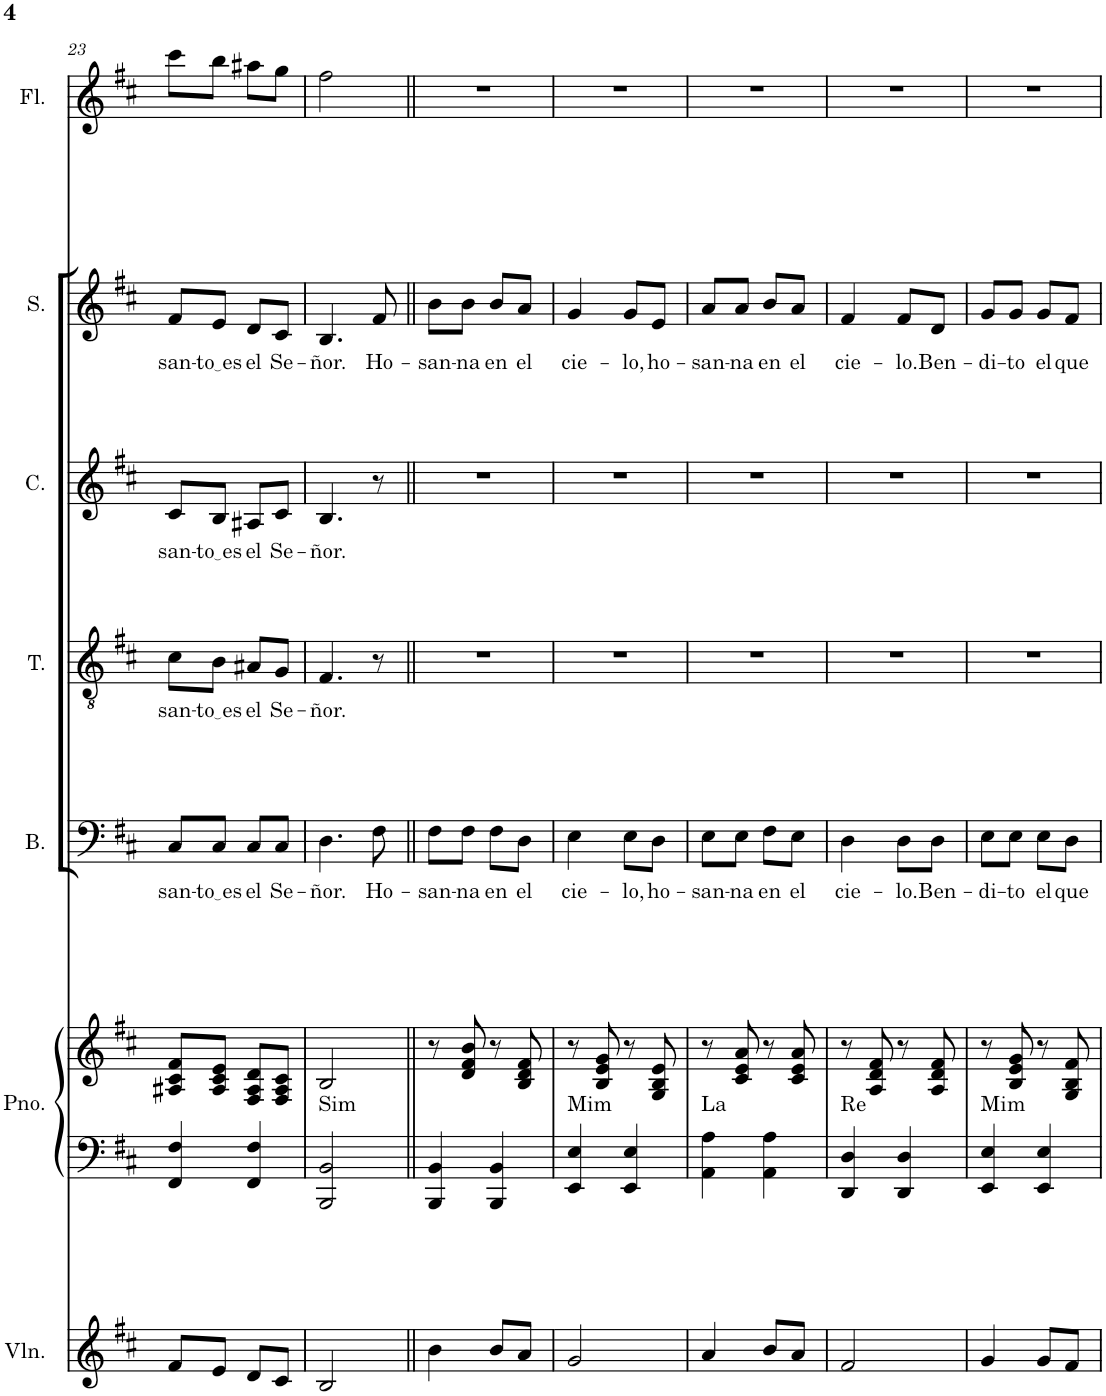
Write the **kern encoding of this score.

**kern	**kern	**kern	**harte	**kern	**text	**kern	**text	**kern	**text	**kern	**text	**kern
*part7	*part6	*part6	*part6	*part5	*part5	*part4	*part4	*part3	*part3	*part2	*part2	*part1
*staff8	*staff7	*staff6	*	*staff5	*staff5	*staff4	*staff4	*staff3	*staff3	*staff2	*staff2	*staff1
*I"Violín	*I"Piano	*	*	*I"Bajo	*	*I"Tenor	*	*I"Contralto	*	*I"Soprano	*	*I"Flauta
*I'Vln.	*I'Pno.	*	*	*I'B.	*	*I'T.	*	*I'C.	*	*I'S.	*	*I'Fl.
!!LO:PB:g=z
*clefG2	*clefF4	*clefG2	*	*clefF4	*	*clefGv2	*	*clefG2	*	*clefG2	*	*clefG2
*k[f#c#]	*k[f#c#]	*k[f#c#]	*	*k[f#c#]	*	*k[f#c#]	*	*k[f#c#]	*	*k[f#c#]	*	*k[f#c#]
*M2/4	*M2/4	*M2/4	*	*M2/4	*	*M2/4	*	*M2/4	*	*M2/4	*	*M2/4
=23	=23	=23	=23	=23	=23	=23	=23	=23	=23	=23	=23	=23
!	!	!	!	!	!LO:LY:b	!	!LO:LY:b	!	!LO:LY:b	!	!LO:LY:b	!
8f#/L	4FF#/ 4F#/	8A#X/ 8c#/ 8f#/L	.	8C#/L	san-	8c#\L	san-	8c#/L	san-	8f#/L	san-	8ccc#\L
!	!	!	!	!	!LO:LY:b	!	!LO:LY:b	!	!LO:LY:b	!	!LO:LY:b	!
8e/J	.	8A#/ 8c#/ 8e/J	.	8C#/J	to es	8B\J	to es	8B/J	to es	8e/J	to es	8bb\J
!	!	!	!	!	!LO:LY:b	!	!LO:LY:b	!	!LO:LY:b	!	!LO:LY:b	!
8d/L	4FF#/ 4F#/	8F#/ 8A#/ 8d/L	.	8C#/L	el	8A#X/L	el	8A#X/L	el	8d/L	el	8aa#X\L
!	!	!	!	!	!LO:LY:b	!	!LO:LY:b	!	!LO:LY:b	!	!LO:LY:b	!
8c#/J	.	8F#/ 8A#/ 8c#/J	.	8C#/J	Se-	8G/J	Se-	8c#/J	Se-	8c#/J	Se-	8gg\J
=24	=24	=24	=24	=24	=24	=24	=24	=24	=24	=24	=24	=24
!	!	!	!LO:H:kt=Sim	!	!LO:LY:b	!	!LO:LY:b	!	!LO:LY:b	!	!LO:LY:b	!
2B/	2BBB/ 2BB/	2B/	N	4.D\	-ñor.	4.F#/	-ñor.	4.B/	-ñor.	4.B/	-ñor.	2ff#\
!	!	!	!	!	!LO:LY:b	!	!	!	!	!	!LO:LY:b	!
.	.	.	.	8F#\	Ho-	8r	.	8r	.	8f#/	Ho-	.
=25||	=25||	=25||	=25||	=25||	=25||	=25||	=25||	=25||	=25||	=25||	=25||	=25||
!	!	!	!	!	!LO:LY:b	!	!	!	!	!	!LO:LY:b	!
4b\	4BBB/ 4BB/	8r	.	8F#\L	-san-	2r	.	2r	.	8b\L	-san-	2r
!	!	!	!	!	!LO:LY:b	!	!	!	!	!	!LO:LY:b	!
.	.	8d/ 8f#/ 8b/	.	8F#\J	-na	.	.	.	.	8b\J	-na	.
!	!	!	!	!	!LO:LY:b	!	!	!	!	!	!LO:LY:b	!
8b/L	4BBB/ 4BB/	8r	.	8F#\L	en	.	.	.	.	8b/L	en	.
!	!	!	!	!	!LO:LY:b	!	!	!	!	!	!LO:LY:b	!
8a/J	.	8B/ 8d/ 8f#/	.	8D\J	el	.	.	.	.	8a/J	el	.
=26	=26	=26	=26	=26	=26	=26	=26	=26	=26	=26	=26	=26
!	!	!	!LO:H:kt=Mim	!	!LO:LY:b	!	!	!	!	!	!LO:LY:b	!
2g/	4EE/ 4E/	8r	N	4E\	cie-	2r	.	2r	.	4g/	cie-	2r
.	.	8B/ 8e/ 8g/	.	.	.	.	.	.	.	.	.	.
!	!	!	!	!	!LO:LY:b	!	!	!	!	!	!LO:LY:b	!
.	4EE/ 4E/	8r	.	8E\L	-lo,	.	.	.	.	8g/L	-lo,	.
!	!	!	!	!	!LO:LY:b	!	!	!	!	!	!LO:LY:b	!
.	.	8G/ 8B/ 8e/	.	8D\J	ho-	.	.	.	.	8e/J	ho-	.
=27	=27	=27	=27	=27	=27	=27	=27	=27	=27	=27	=27	=27
!	!	!	!LO:H:kt=La	!	!LO:LY:b	!	!	!	!	!	!LO:LY:b	!
4a/	4AA\ 4A\	8r	N	8E\L	-san-	2r	.	2r	.	8a/L	-san-	2r
!	!	!	!	!	!LO:LY:b	!	!	!	!	!	!LO:LY:b	!
.	.	8c#/ 8e/ 8a/	.	8E\J	-na	.	.	.	.	8a/J	-na	.
!	!	!	!	!	!LO:LY:b	!	!	!	!	!	!LO:LY:b	!
8b/L	4AA\ 4A\	8r	.	8F#\L	en	.	.	.	.	8b/L	en	.
!	!	!	!	!	!LO:LY:b	!	!	!	!	!	!LO:LY:b	!
8a/J	.	8c#/ 8e/ 8a/	.	8E\J	el	.	.	.	.	8a/J	el	.
=28	=28	=28	=28	=28	=28	=28	=28	=28	=28	=28	=28	=28
!	!	!	!LO:H:kt=Re	!	!LO:LY:b	!	!	!	!	!	!LO:LY:b	!
2f#/	4DD/ 4D/	8r	N	4D\	cie-	2r	.	2r	.	4f#/	cie-	2r
.	.	8A/ 8d/ 8f#/	.	.	.	.	.	.	.	.	.	.
!	!	!	!	!	!LO:LY:b	!	!	!	!	!	!LO:LY:b	!
.	4DD/ 4D/	8r	.	8D\L	-lo.	.	.	.	.	8f#/L	-lo.	.
!	!	!	!	!	!LO:LY:b	!	!	!	!	!	!LO:LY:b	!
.	.	8A/ 8d/ 8f#/	.	8D\J	Ben-	.	.	.	.	8d/J	Ben-	.
=29	=29	=29	=29	=29	=29	=29	=29	=29	=29	=29	=29	=29
!	!	!	!LO:H:kt=Mim	!	!LO:LY:b	!	!	!	!	!	!LO:LY:b	!
4g/	4EE/ 4E/	8r	N	8E\L	-di-	2r	.	2r	.	8g/L	-di-	2r
!	!	!	!	!	!LO:LY:b	!	!	!	!	!	!LO:LY:b	!
.	.	8B/ 8e/ 8g/	.	8E\J	-to	.	.	.	.	8g/J	-to	.
!	!	!	!	!	!LO:LY:b	!	!	!	!	!	!LO:LY:b	!
8g/L	4EE/ 4E/	8r	.	8E\L	el	.	.	.	.	8g/L	el	.
!	!	!	!	!	!LO:LY:b	!	!	!	!	!	!LO:LY:b	!
8f#/J	.	8G/ 8B/ 8f#/	.	8D\J	que	.	.	.	.	8f#/J	que	.
=	=	=	=	=	=	=	=	=	=	=	=	=
*-	*-	*-	*-	*-	*-	*-	*-	*-	*-	*-	*-	*-
